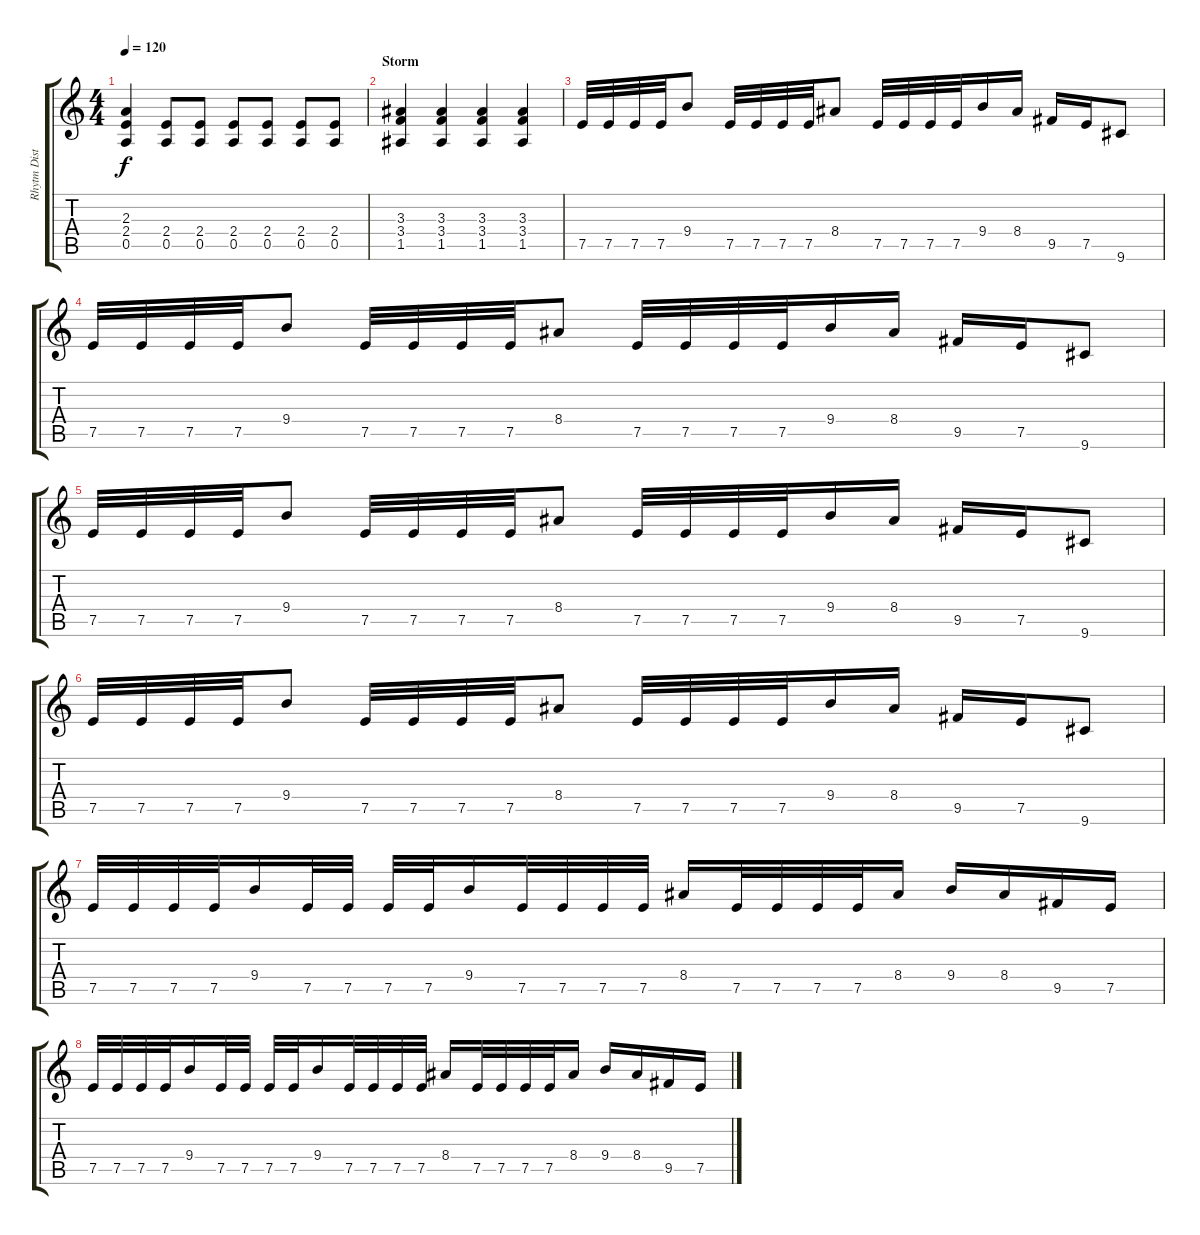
\track ("Rhytm Distortion" "Rhytm Dist") {instrument overdrivenguitar}
\staff {score tabs}
\tuning (E4 B3 G3 D3 A2 E2) {hide}
\ts (4 4)
\tempo 120
\clef g2
\ks c
(2.3 2.4 0.5).4{dy f} (2.4 0.5).8 (2.4 0.5).8 (2.4 0.5).8 (2.4 0.5).8 (2.4 0.5).8 (2.4 0.5).8 |
\section ("" "Storm")
(3.3 3.4 1.5).4 (3.3 3.4 1.5).4 (3.3 3.4 1.5).4 (3.3 3.4 1.5).4 |
7.5.32 7.5.32 7.5.32 7.5.32 9.4.8 7.5.32 7.5.32 7.5.32 7.5.32 8.4.8 7.5.32 7.5.32 7.5.32 7.5.32 9.4.16 8.4.16 9.5.16 7.5.16 9.6.8 |
7.5.32 7.5.32 7.5.32 7.5.32 9.4.8 7.5.32 7.5.32 7.5.32 7.5.32 8.4.8 7.5.32 7.5.32 7.5.32 7.5.32 9.4.16 8.4.16 9.5.16 7.5.16 9.6.8 |
7.5.32 7.5.32 7.5.32 7.5.32 9.4.8 7.5.32 7.5.32 7.5.32 7.5.32 8.4.8 7.5.32 7.5.32 7.5.32 7.5.32 9.4.16 8.4.16 9.5.16 7.5.16 9.6.8 |
7.5.32 7.5.32 7.5.32 7.5.32 9.4.8 7.5.32 7.5.32 7.5.32 7.5.32 8.4.8 7.5.32 7.5.32 7.5.32 7.5.32 9.4.16 8.4.16 9.5.16 7.5.16 9.6.8 |
7.5.32 7.5.32 7.5.32 7.5.32 9.4.16 7.5.32 7.5.32 7.5.32 7.5.32 9.4.16 7.5.32 7.5.32 7.5.32 7.5.32 8.4.16 7.5.32 7.5.32 7.5.32 7.5.32 8.4.16 9.4.16 8.4.16 9.5.16 7.5.16 |
7.5.32 7.5.32 7.5.32 7.5.32 9.4.16 7.5.32 7.5.32 7.5.32 7.5.32 9.4.16 7.5.32 7.5.32 7.5.32 7.5.32 8.4.16 7.5.32 7.5.32 7.5.32 7.5.32 8.4.16 9.4.16 8.4.16 9.5.16 7.5.16
